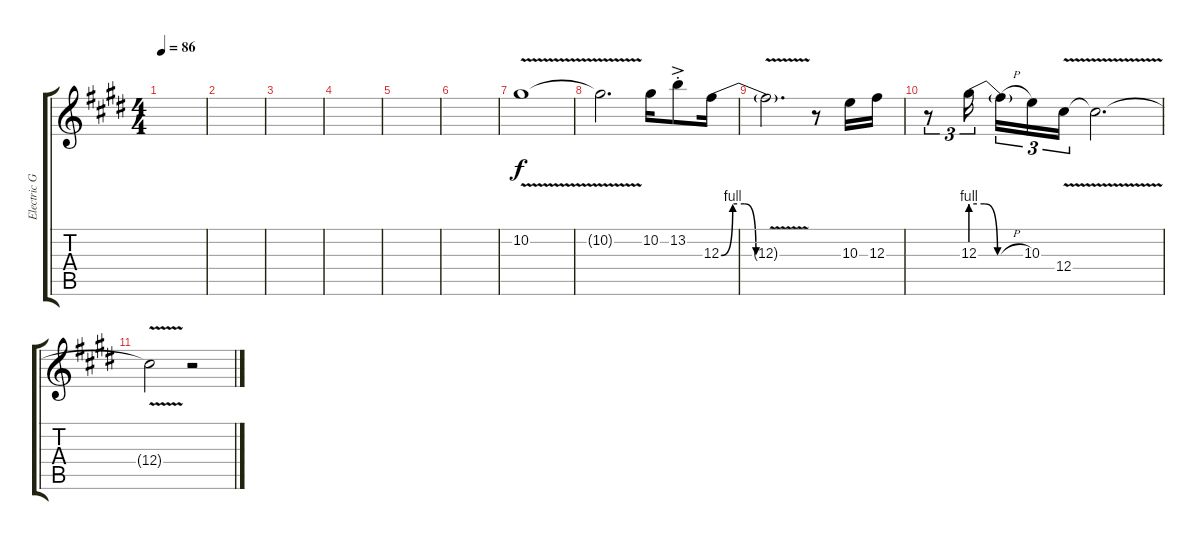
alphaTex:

\track ("Electric Guitar" "Electric G") {instrument distortionguitar}
\staff {score tabs}
\tuning (Eb4 Bb3 Gb3 Db3 Ab2 Db2) {hide}
\ts (4 4)
\tempo 86
\clef g2
\ks e
|
|
|
|
|
|
10.2{v}.1 |
10.2{v t}.2{d} 10.2.16 13.2{ac st}.8 12.3{be (custom 0 0 15 4 30 4 45 0 60 0)}.16 |
12.3{v t}.2{d} r.8 10.3.16 12.3.16 |
r.8{tu (3 2)} 12.3{be (custom 0 4 15 4 30 0 60 0)}.16{tu (3 2)} 12.3{h t}.16{tu (3 2)} 10.3.16{tu (3 2)} 12.4{v}.16{tu (3 2)} 12.4{v t}.2{d} |
12.4{v t}.2 r.2
